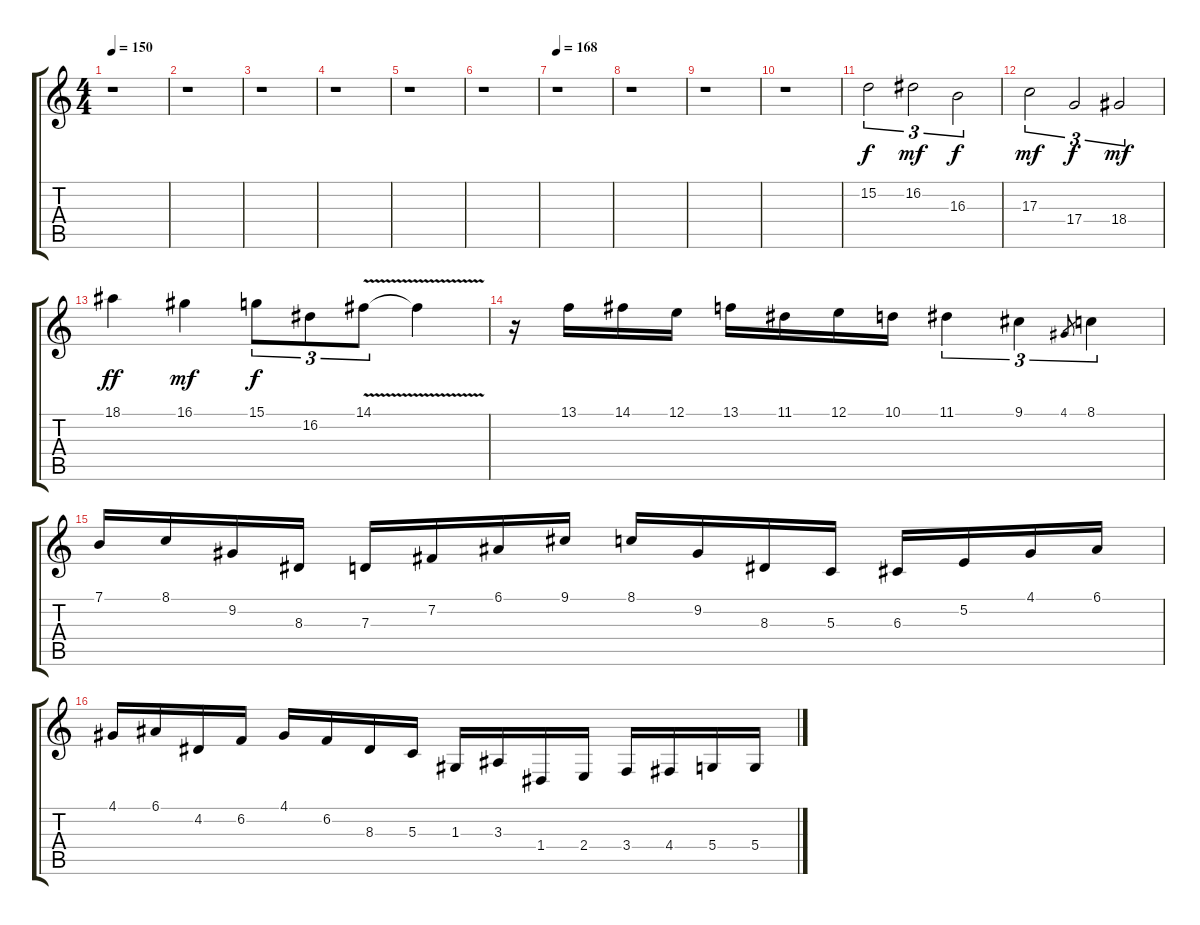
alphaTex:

\track "" {instrument altosax}
\staff {score tabs}
\tuning (E4 B3 G3 D3 A2 E2) {hide}
\ts (4 4)
\tempo 150
\clef g2
\ks c
r.1{dy f} |
r.1 |
r.1 |
r.1 |
r.1 |
r.1 |
\tempo 168
r.1 |
r.1 |
r.1 |
r.1 |
15.2.2{tu (3 2)} 16.2.2{tu (3 2) dy mf} 16.3.2{tu (3 2) dy f} |
17.3.2{tu (3 2) dy mf} 17.4.2{tu (3 2) dy f} 18.4.2{tu (3 2) dy mf} |
18.1.4{dy ff} 16.1.4{dy mf} 15.1.8{tu (3 2) dy f} 16.2.8{tu (3 2)} 14.1{v}.8{tu (3 2)} 14.1{t}.4 |
r.16 13.1.16 14.1.16 12.1.16 13.1.16 11.1.16 12.1.16 10.1.16 11.1.4{tu (3 2)} 9.1.4{tu (3 2)} 4.1.8{gr} 8.1.4{tu (3 2)} |
7.1.16 8.1.16 9.2.16 8.3.16 7.3.16 7.2.16 6.1.16 9.1.16 8.1.16 9.2.16 8.3.16 5.3.16 6.3.16 5.2.16 4.1.16 6.1.16 |
4.1.16 6.1.16 4.2.16 6.2.16 4.1.16 6.2.16 8.3.16 5.3.16 1.3.16 3.3.16 1.4.16 2.4.16 3.4.16 4.4.16 5.4.16 5.4.16
